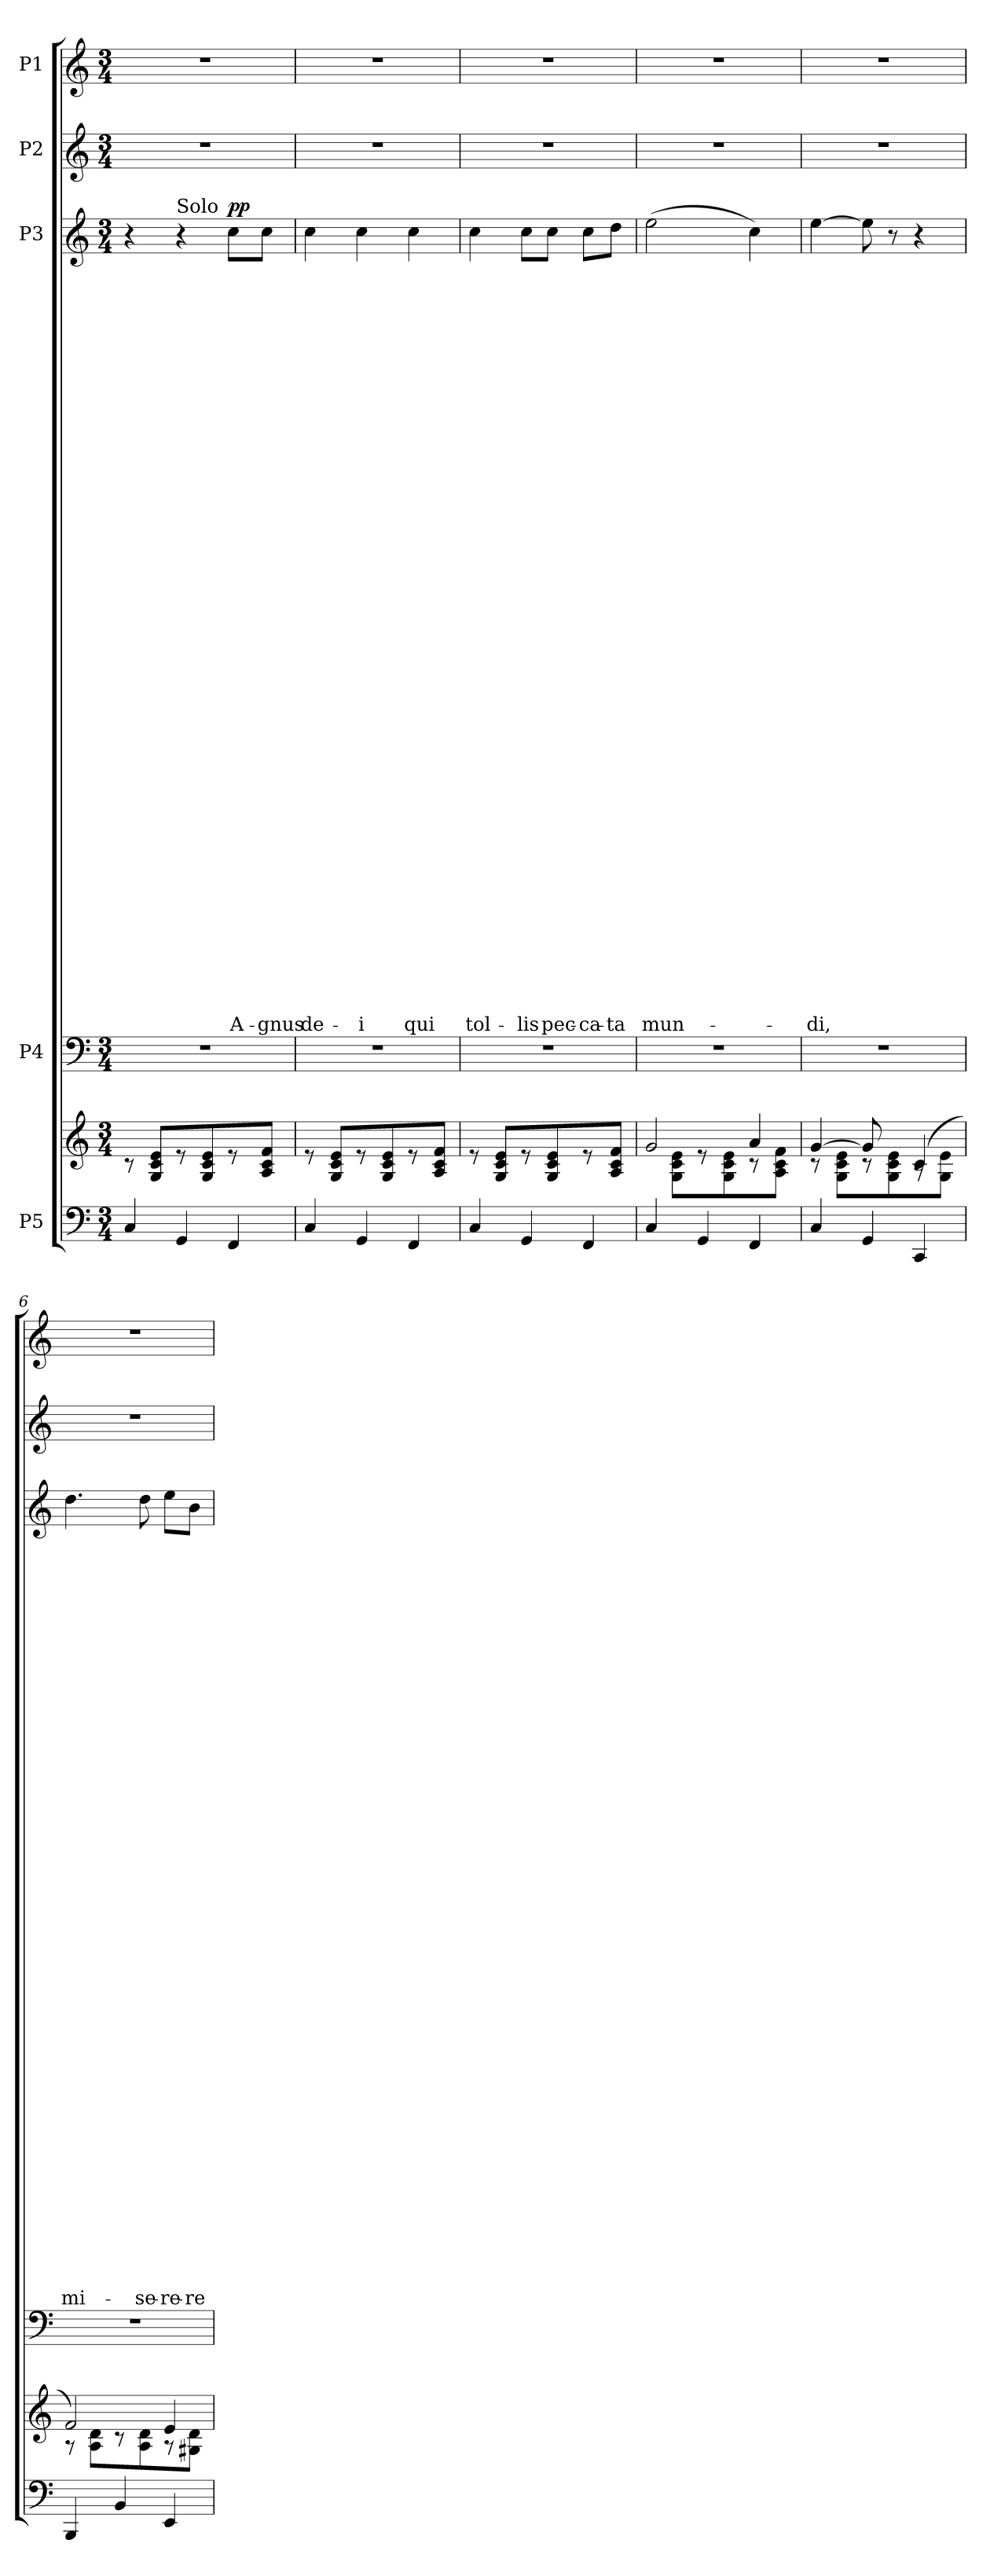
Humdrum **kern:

**kern	**kern	**kern	**kern	**text	**text	**text	**text	**text	**text	**text	**text	**text	**text	**text	**text	**text	**text	**text	**text	**text	**text	**text	**text	**text	**text	**text	**text	**text	**text	**text	**text	**text	**text	**text	**text	**text	**text	**text	**text	**text	**text	**text	**text	**text	**dynam	**kern	**kern
*part5	*part5	*part4	*part3	*part3	*part3	*part3	*part3	*part3	*part3	*part3	*part3	*part3	*part3	*part3	*part3	*part3	*part3	*part3	*part3	*part3	*part3	*part3	*part3	*part3	*part3	*part3	*part3	*part3	*part3	*part3	*part3	*part3	*part3	*part3	*part3	*part3	*part3	*part3	*part3	*part3	*part3	*part3	*part3	*part3	*part3	*part2	*part1
*staff6	*staff5	*staff4	*staff3	*staff3	*staff3	*staff3	*staff3	*staff3	*staff3	*staff3	*staff3	*staff3	*staff3	*staff3	*staff3	*staff3	*staff3	*staff3	*staff3	*staff3	*staff3	*staff3	*staff3	*staff3	*staff3	*staff3	*staff3	*staff3	*staff3	*staff3	*staff3	*staff3	*staff3	*staff3	*staff3	*staff3	*staff3	*staff3	*staff3	*staff3	*staff3	*staff3	*staff3	*staff3	*staff3	*staff2	*staff1
*I"P5	*	*I"P4	*I"P3	*	*	*	*	*	*	*	*	*	*	*	*	*	*	*	*	*	*	*	*	*	*	*	*	*	*	*	*	*	*	*	*	*	*	*	*	*	*	*	*	*	*	*I"P2	*I"P1
*clefF4	*clefG2	*clefF4	*clefG2	*	*	*	*	*	*	*	*	*	*	*	*	*	*	*	*	*	*	*	*	*	*	*	*	*	*	*	*	*	*	*	*	*	*	*	*	*	*	*	*	*	*	*clefG2	*clefG2
*	*	*	*ITrd7c12	*	*	*	*	*	*	*	*	*	*	*	*	*	*	*	*	*	*	*	*	*	*	*	*	*	*	*	*	*	*	*	*	*	*	*	*	*	*	*	*	*	*	*	*
*k[]	*k[]	*k[]	*k[]	*	*	*	*	*	*	*	*	*	*	*	*	*	*	*	*	*	*	*	*	*	*	*	*	*	*	*	*	*	*	*	*	*	*	*	*	*	*	*	*	*	*	*k[]	*k[]
*C:	*C:	*C:	*C:	*	*	*	*	*	*	*	*	*	*	*	*	*	*	*	*	*	*	*	*	*	*	*	*	*	*	*	*	*	*	*	*	*	*	*	*	*	*	*	*	*	*	*C:	*C:
*M3/4	*M3/4	*M3/4	*M3/4	*	*	*	*	*	*	*	*	*	*	*	*	*	*	*	*	*	*	*	*	*	*	*	*	*	*	*	*	*	*	*	*	*	*	*	*	*	*	*	*	*	*	*M3/4	*M3/4
*MM120	*MM120	*MM120	*MM120	*	*	*	*	*	*	*	*	*	*	*	*	*	*	*	*	*	*	*	*	*	*	*	*	*	*	*	*	*	*	*	*	*	*	*	*	*	*	*	*	*	*	*MM120	*MM120
=1	=1	=1	=1	=1	=1	=1	=1	=1	=1	=1	=1	=1	=1	=1	=1	=1	=1	=1	=1	=1	=1	=1	=1	=1	=1	=1	=1	=1	=1	=1	=1	=1	=1	=1	=1	=1	=1	=1	=1	=1	=1	=1	=1	=1	=1	=1	=1
*^	*^	*	*	*	*	*	*	*	*	*	*	*	*	*	*	*	*	*	*	*	*	*	*	*	*	*	*	*	*	*	*	*	*	*	*	*	*	*	*	*	*	*	*	*	*	*	*
!	!	!	!	!LO:N:vis=1	!	!	!	!	!	!	!	!	!	!	!	!	!	!	!	!	!	!	!	!	!	!	!	!	!	!	!	!	!	!	!	!	!	!	!	!	!	!	!	!	!	!	!	!LO:N:vis=1	!LO:N:vis=1
4C/	2.ryy	2.ryy	8r	2.r	4r	.	.	.	.	.	.	.	.	.	.	.	.	.	.	.	.	.	.	.	.	.	.	.	.	.	.	.	.	.	.	.	.	.	.	.	.	.	.	.	.	.	.	2.r	2.r
.	.	.	8G/ 8c/ 8e/L	.	.	.	.	.	.	.	.	.	.	.	.	.	.	.	.	.	.	.	.	.	.	.	.	.	.	.	.	.	.	.	.	.	.	.	.	.	.	.	.	.	.	.	.	.	.
!	!	!	!	!	!LO:TX:a:t=Solo	!	!	!	!	!	!	!	!	!	!	!	!	!	!	!	!	!	!	!	!	!	!	!	!	!	!	!	!	!	!	!	!	!	!	!	!	!	!	!	!	!	!	!	!
4GG/	.	.	8re	.	4r	.	.	.	.	.	.	.	.	.	.	.	.	.	.	.	.	.	.	.	.	.	.	.	.	.	.	.	.	.	.	.	.	.	.	.	.	.	.	.	.	.	.	.	.
.	.	.	8G/ 8c/ 8e/	.	.	.	.	.	.	.	.	.	.	.	.	.	.	.	.	.	.	.	.	.	.	.	.	.	.	.	.	.	.	.	.	.	.	.	.	.	.	.	.	.	.	.	.	.	.
!	!	!	!	!	!	!	!	!	!	!	!	!	!	!	!	!	!	!	!	!	!	!	!	!	!	!	!	!	!	!	!	!	!	!	!	!	!	!	!	!	!	!	!	!	!	!LO:LY:b	!LO:DY:a	!	!
4FF/	.	.	8re	.	8c\L	.	.	.	.	.	.	.	.	.	.	.	.	.	.	.	.	.	.	.	.	.	.	.	.	.	.	.	.	.	.	.	.	.	.	.	.	.	.	.	.	A-	pp	.	.
!	!	!	!	!	!	!	!	!	!	!	!	!	!	!	!	!	!	!	!	!	!	!	!	!	!	!	!	!	!	!	!	!	!	!	!	!	!	!	!	!	!	!	!	!	!	!LO:LY:b	!	!	!
.	.	.	8A/ 8c/ 8f/J	.	8c\J	.	.	.	.	.	.	.	.	.	.	.	.	.	.	.	.	.	.	.	.	.	.	.	.	.	.	.	.	.	.	.	.	.	.	.	.	.	.	.	.	-gnus	.	.	.
=2	=2	=2	=2	=2	=2	=2	=2	=2	=2	=2	=2	=2	=2	=2	=2	=2	=2	=2	=2	=2	=2	=2	=2	=2	=2	=2	=2	=2	=2	=2	=2	=2	=2	=2	=2	=2	=2	=2	=2	=2	=2	=2	=2	=2	=2	=2	=2	=2	=2
!	!	!	!	!LO:N:vis=1	!	!	!	!	!	!	!	!	!	!	!	!	!	!	!	!	!	!	!	!	!	!	!	!	!	!	!	!	!	!	!	!	!	!	!	!	!	!	!	!	!	!LO:LY:b	!	!LO:N:vis=1	!LO:N:vis=1
4C/	2.ryy	2.ryy	8re	2.r	4c\	.	.	.	.	.	.	.	.	.	.	.	.	.	.	.	.	.	.	.	.	.	.	.	.	.	.	.	.	.	.	.	.	.	.	.	.	.	.	.	.	de-	.	2.r	2.r
.	.	.	8G/ 8c/ 8e/L	.	.	.	.	.	.	.	.	.	.	.	.	.	.	.	.	.	.	.	.	.	.	.	.	.	.	.	.	.	.	.	.	.	.	.	.	.	.	.	.	.	.	.	.	.	.
!	!	!	!	!	!	!	!	!	!	!	!	!	!	!	!	!	!	!	!	!	!	!	!	!	!	!	!	!	!	!	!	!	!	!	!	!	!	!	!	!	!	!	!	!	!	!LO:LY:b	!	!	!
4GG/	.	.	8re	.	4c\	.	.	.	.	.	.	.	.	.	.	.	.	.	.	.	.	.	.	.	.	.	.	.	.	.	.	.	.	.	.	.	.	.	.	.	.	.	.	.	.	-i	.	.	.
.	.	.	8G/ 8c/ 8e/	.	.	.	.	.	.	.	.	.	.	.	.	.	.	.	.	.	.	.	.	.	.	.	.	.	.	.	.	.	.	.	.	.	.	.	.	.	.	.	.	.	.	.	.	.	.
!	!	!	!	!	!	!	!	!	!	!	!	!	!	!	!	!	!	!	!	!	!	!	!	!	!	!	!	!	!	!	!	!	!	!	!	!	!	!	!	!	!	!	!	!	!	!LO:LY:b	!	!	!
4FF/	.	.	8re	.	4c\	.	.	.	.	.	.	.	.	.	.	.	.	.	.	.	.	.	.	.	.	.	.	.	.	.	.	.	.	.	.	.	.	.	.	.	.	.	.	.	.	qui	.	.	.
.	.	.	8A/ 8c/ 8f/J	.	.	.	.	.	.	.	.	.	.	.	.	.	.	.	.	.	.	.	.	.	.	.	.	.	.	.	.	.	.	.	.	.	.	.	.	.	.	.	.	.	.	.	.	.	.
=3	=3	=3	=3	=3	=3	=3	=3	=3	=3	=3	=3	=3	=3	=3	=3	=3	=3	=3	=3	=3	=3	=3	=3	=3	=3	=3	=3	=3	=3	=3	=3	=3	=3	=3	=3	=3	=3	=3	=3	=3	=3	=3	=3	=3	=3	=3	=3	=3	=3
!	!	!	!	!LO:N:vis=1	!	!	!	!	!	!	!	!	!	!	!	!	!	!	!	!	!	!	!	!	!	!	!	!	!	!	!	!	!	!	!	!	!	!	!	!	!	!	!	!	!	!LO:LY:b	!	!LO:N:vis=1	!LO:N:vis=1
4C/	2.ryy	2.ryy	8re	2.r	4c\	.	.	.	.	.	.	.	.	.	.	.	.	.	.	.	.	.	.	.	.	.	.	.	.	.	.	.	.	.	.	.	.	.	.	.	.	.	.	.	.	tol-	.	2.r	2.r
.	.	.	8G/ 8c/ 8e/L	.	.	.	.	.	.	.	.	.	.	.	.	.	.	.	.	.	.	.	.	.	.	.	.	.	.	.	.	.	.	.	.	.	.	.	.	.	.	.	.	.	.	.	.	.	.
!	!	!	!	!	!	!	!	!	!	!	!	!	!	!	!	!	!	!	!	!	!	!	!	!	!	!	!	!	!	!	!	!	!	!	!	!	!	!	!	!	!	!	!	!	!	!LO:LY:b	!	!	!
4GG/	.	.	8re	.	8c\L	.	.	.	.	.	.	.	.	.	.	.	.	.	.	.	.	.	.	.	.	.	.	.	.	.	.	.	.	.	.	.	.	.	.	.	.	.	.	.	.	-lis	.	.	.
!	!	!	!	!	!	!	!	!	!	!	!	!	!	!	!	!	!	!	!	!	!	!	!	!	!	!	!	!	!	!	!	!	!	!	!	!	!	!	!	!	!	!	!	!	!	!LO:LY:b	!	!	!
.	.	.	8G/ 8c/ 8e/	.	8c\J	.	.	.	.	.	.	.	.	.	.	.	.	.	.	.	.	.	.	.	.	.	.	.	.	.	.	.	.	.	.	.	.	.	.	.	.	.	.	.	.	pec-	.	.	.
!	!	!	!	!	!	!	!	!	!	!	!	!	!	!	!	!	!	!	!	!	!	!	!	!	!	!	!	!	!	!	!	!	!	!	!	!	!	!	!	!	!	!	!	!	!	!LO:LY:b	!	!	!
4FF/	.	.	8re	.	8c\L	.	.	.	.	.	.	.	.	.	.	.	.	.	.	.	.	.	.	.	.	.	.	.	.	.	.	.	.	.	.	.	.	.	.	.	.	.	.	.	.	-ca-	.	.	.
!	!	!	!	!	!	!	!	!	!	!	!	!	!	!	!	!	!	!	!	!	!	!	!	!	!	!	!	!	!	!	!	!	!	!	!	!	!	!	!	!	!	!	!	!	!	!LO:LY:b	!	!	!
.	.	.	8A/ 8c/ 8f/J	.	8d\J	.	.	.	.	.	.	.	.	.	.	.	.	.	.	.	.	.	.	.	.	.	.	.	.	.	.	.	.	.	.	.	.	.	.	.	.	.	.	.	.	-ta	.	.	.
=4	=4	=4	=4	=4	=4	=4	=4	=4	=4	=4	=4	=4	=4	=4	=4	=4	=4	=4	=4	=4	=4	=4	=4	=4	=4	=4	=4	=4	=4	=4	=4	=4	=4	=4	=4	=4	=4	=4	=4	=4	=4	=4	=4	=4	=4	=4	=4	=4	=4
!	!	!	!	!LO:N:vis=1	!	!	!	!	!	!	!	!	!	!	!	!	!	!	!	!	!	!	!	!	!	!	!	!	!	!	!	!	!	!	!	!	!	!	!	!	!	!	!	!	!	!LO:LY:b	!	!LO:N:vis=1	!LO:N:vis=1
4C/	2.ryy	2g/	8ryy	2.r	(>2e\	.	.	.	.	.	.	.	.	.	.	.	.	.	.	.	.	.	.	.	.	.	.	.	.	.	.	.	.	.	.	.	.	.	.	.	.	.	.	.	.	mun-	.	2.r	2.r
.	.	.	8G\ 8c\ 8e\L	.	.	.	.	.	.	.	.	.	.	.	.	.	.	.	.	.	.	.	.	.	.	.	.	.	.	.	.	.	.	.	.	.	.	.	.	.	.	.	.	.	.	.	.	.	.
4GG/	.	.	8re	.	.	.	.	.	.	.	.	.	.	.	.	.	.	.	.	.	.	.	.	.	.	.	.	.	.	.	.	.	.	.	.	.	.	.	.	.	.	.	.	.	.	.	.	.	.
.	.	.	8G\ 8c\ 8e\	.	.	.	.	.	.	.	.	.	.	.	.	.	.	.	.	.	.	.	.	.	.	.	.	.	.	.	.	.	.	.	.	.	.	.	.	.	.	.	.	.	.	.	.	.	.
4FF/	.	4a/	8rc	.	4c\)	.	.	.	.	.	.	.	.	.	.	.	.	.	.	.	.	.	.	.	.	.	.	.	.	.	.	.	.	.	.	.	.	.	.	.	.	.	.	.	.	.	.	.	.
.	.	.	8A\ 8c\ 8f\J	.	.	.	.	.	.	.	.	.	.	.	.	.	.	.	.	.	.	.	.	.	.	.	.	.	.	.	.	.	.	.	.	.	.	.	.	.	.	.	.	.	.	.	.	.	.
=5	=5	=5	=5	=5	=5	=5	=5	=5	=5	=5	=5	=5	=5	=5	=5	=5	=5	=5	=5	=5	=5	=5	=5	=5	=5	=5	=5	=5	=5	=5	=5	=5	=5	=5	=5	=5	=5	=5	=5	=5	=5	=5	=5	=5	=5	=5	=5	=5	=5
!	!	!	!	!LO:N:vis=1	!	!	!	!	!	!	!	!	!	!	!	!	!	!	!	!	!	!	!	!	!	!	!	!	!	!	!	!	!	!	!	!	!	!	!	!	!	!	!	!	!	!LO:LY:b	!	!LO:N:vis=1	!LO:N:vis=1
4C/	2.ryy	[>4g/	8rc	2.r	[>4e\	.	.	.	.	.	.	.	.	.	.	.	.	.	.	.	.	.	.	.	.	.	.	.	.	.	.	.	.	.	.	.	.	.	.	.	.	.	.	.	.	-di,	.	2.r	2.r
.	.	.	8G\ 8c\ 8e\L	.	.	.	.	.	.	.	.	.	.	.	.	.	.	.	.	.	.	.	.	.	.	.	.	.	.	.	.	.	.	.	.	.	.	.	.	.	.	.	.	.	.	.	.	.	.
4GG/	.	8g/]	8rc	.	8e\]	.	.	.	.	.	.	.	.	.	.	.	.	.	.	.	.	.	.	.	.	.	.	.	.	.	.	.	.	.	.	.	.	.	.	.	.	.	.	.	.	.	.	.	.
.	.	8ryy	8G\ 8c\ 8e\	.	8r	.	.	.	.	.	.	.	.	.	.	.	.	.	.	.	.	.	.	.	.	.	.	.	.	.	.	.	.	.	.	.	.	.	.	.	.	.	.	.	.	.	.	.	.
4CC/	.	(4c/	8rA	.	4r	.	.	.	.	.	.	.	.	.	.	.	.	.	.	.	.	.	.	.	.	.	.	.	.	.	.	.	.	.	.	.	.	.	.	.	.	.	.	.	.	.	.	.	.
.	.	.	8G\ 8e\J	.	.	.	.	.	.	.	.	.	.	.	.	.	.	.	.	.	.	.	.	.	.	.	.	.	.	.	.	.	.	.	.	.	.	.	.	.	.	.	.	.	.	.	.	.	.
!!LO:LB:g=z
=6	=6	=6	=6	=6	=6	=6	=6	=6	=6	=6	=6	=6	=6	=6	=6	=6	=6	=6	=6	=6	=6	=6	=6	=6	=6	=6	=6	=6	=6	=6	=6	=6	=6	=6	=6	=6	=6	=6	=6	=6	=6	=6	=6	=6	=6	=6	=6	=6	=6
!	!	!	!	!LO:N:vis=1	!	!	!	!	!	!	!	!	!	!	!	!	!	!	!	!	!	!	!	!	!	!	!	!	!	!	!	!	!	!	!	!	!	!	!	!	!	!	!	!	!	!LO:LY:b	!	!LO:N:vis=1	!LO:N:vis=1
4BBB/	2.ryy	2f/)	8rA	2.r	4.d\	.	.	.	.	.	.	.	.	.	.	.	.	.	.	.	.	.	.	.	.	.	.	.	.	.	.	.	.	.	.	.	.	.	.	.	.	.	.	.	.	mi-	.	2.r	2.r
.	.	.	8A\ 8d\L	.	.	.	.	.	.	.	.	.	.	.	.	.	.	.	.	.	.	.	.	.	.	.	.	.	.	.	.	.	.	.	.	.	.	.	.	.	.	.	.	.	.	.	.	.	.
4BB/	.	.	8rc	.	.	.	.	.	.	.	.	.	.	.	.	.	.	.	.	.	.	.	.	.	.	.	.	.	.	.	.	.	.	.	.	.	.	.	.	.	.	.	.	.	.	.	.	.	.
!	!	!	!	!	!	!	!	!	!	!	!	!	!	!	!	!	!	!	!	!	!	!	!	!	!	!	!	!	!	!	!	!	!	!	!	!	!	!	!	!	!	!	!	!	!	!LO:LY:b	!	!	!
.	.	.	8A\ 8d\	.	8d\	.	.	.	.	.	.	.	.	.	.	.	.	.	.	.	.	.	.	.	.	.	.	.	.	.	.	.	.	.	.	.	.	.	.	.	.	.	.	.	.	-se-	.	.	.
!	!	!	!	!	!	!	!	!	!	!	!	!	!	!	!	!	!	!	!	!	!	!	!	!	!	!	!	!	!	!	!	!	!	!	!	!	!	!	!	!	!	!	!	!	!	!LO:LY:b	!	!	!
4EE/	.	4e/	8rA	.	8e\L	.	.	.	.	.	.	.	.	.	.	.	.	.	.	.	.	.	.	.	.	.	.	.	.	.	.	.	.	.	.	.	.	.	.	.	.	.	.	.	.	-re-	.	.	.
!	!	!	!	!	!	!	!	!	!	!	!	!	!	!	!	!	!	!	!	!	!	!	!	!	!	!	!	!	!	!	!	!	!	!	!	!	!	!	!	!	!	!	!	!	!	!LO:LY:b	!	!	!
.	.	.	8G#X\ 8d\J	.	8B\J	.	.	.	.	.	.	.	.	.	.	.	.	.	.	.	.	.	.	.	.	.	.	.	.	.	.	.	.	.	.	.	.	.	.	.	.	.	.	.	.	-re	.	.	.
*v	*v	*	*	*	*	*	*	*	*	*	*	*	*	*	*	*	*	*	*	*	*	*	*	*	*	*	*	*	*	*	*	*	*	*	*	*	*	*	*	*	*	*	*	*	*	*	*	*	*
*	*v	*v	*	*	*	*	*	*	*	*	*	*	*	*	*	*	*	*	*	*	*	*	*	*	*	*	*	*	*	*	*	*	*	*	*	*	*	*	*	*	*	*	*	*	*	*	*	*
=	=	=	=	=	=	=	=	=	=	=	=	=	=	=	=	=	=	=	=	=	=	=	=	=	=	=	=	=	=	=	=	=	=	=	=	=	=	=	=	=	=	=	=	=	=	=	=
*-	*-	*-	*-	*-	*-	*-	*-	*-	*-	*-	*-	*-	*-	*-	*-	*-	*-	*-	*-	*-	*-	*-	*-	*-	*-	*-	*-	*-	*-	*-	*-	*-	*-	*-	*-	*-	*-	*-	*-	*-	*-	*-	*-	*-	*-	*-	*-
